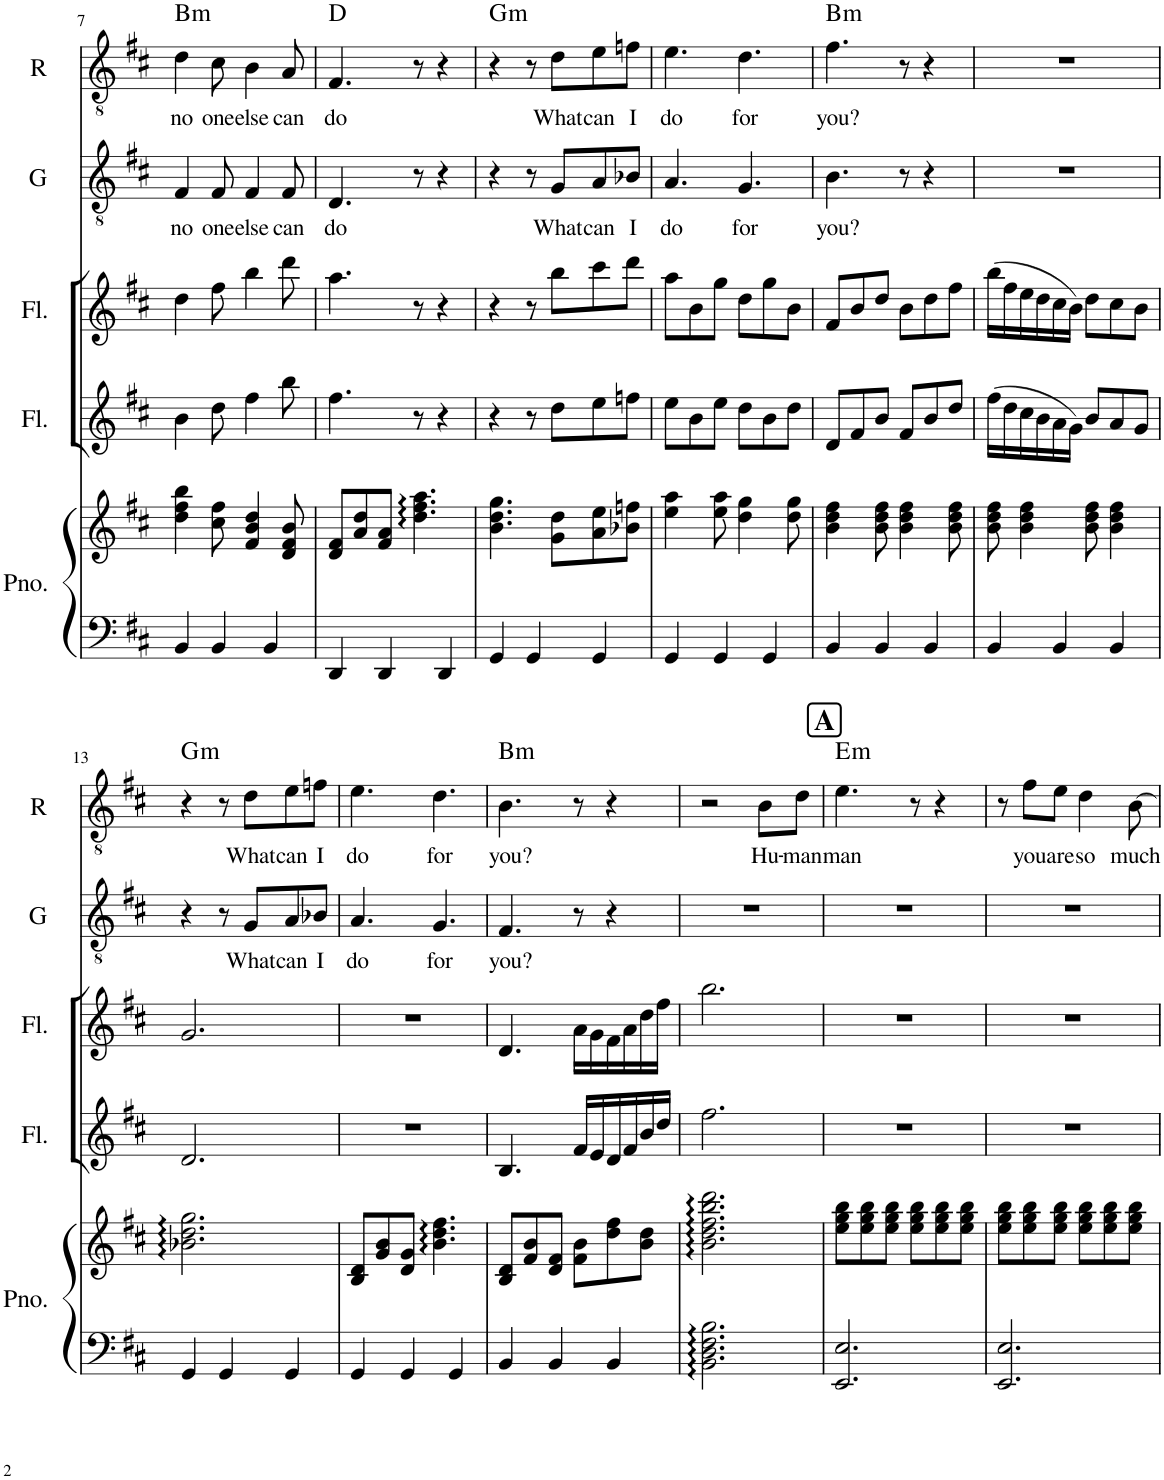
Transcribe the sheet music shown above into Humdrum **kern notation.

**kern	**kern	**kern	**kern	**kern	**text	**kern	**text	**harte
*part5	*part5	*part4	*part3	*part2	*part2	*part1	*part1	*part1
*staff6	*staff5	*staff4	*staff3	*staff2	*staff2	*staff1	*staff1	*
*I"Piano	*	*I"Flute	*I"Flute	*I"Greg	*	*I"Rose	*	*
*I'Pno.	*	*I'Fl.	*I'Fl.	*I'G	*	*I'R	*	*
!!LO:PB:g=z
*clefF4	*clefG2	*clefG2	*clefG2	*clefGv2	*	*clefGv2	*	*
*k[f#c#]	*k[f#c#]	*k[f#c#]	*k[f#c#]	*k[f#c#]	*	*k[f#c#]	*	*
*M6/8	*M6/8	*M6/8	*M6/8	*M6/8	*	*M6/8	*	*
=7	=7	=7	=7	=7	=7	=7	=7	=7
!	!	!	!	!	!LO:LY:b	!	!LO:LY:b	!LO:H:kt=m
4BB/	4dd\ 4ff#\ 4bb\	4b\	4dd\	4F#/	no	4d\	no	B:min
!	!	!	!	!	!LO:LY:b	!	!LO:LY:b	!
4BB/	8cc#\ 8ff#\	8dd\	8ff#\	8F#/	one	8c#\	one	.
!	!	!	!	!	!LO:LY:b	!	!LO:LY:b	!
.	4f#/ 4b/ 4dd/	4ff#\	4bb\	4F#/	else	4B\	else	.
4BB/	.	.	.	.	.	.	.	.
!	!	!	!	!	!LO:LY:b	!	!LO:LY:b	!
.	8d/ 8f#/ 8b/	8bb\	8ddd\	8F#/	can	8A/	can	.
=8	=8	=8	=8	=8	=8	=8	=8	=8
!	!	!	!	!	!LO:LY:b	!	!LO:LY:b	!
4DD/	8d/ 8f#/L	4.ff#\	4.aa\	4.D/	do	4.F#/	do	D:maj
.	8a/ 8dd/	.	.	.	.	.	.	.
4DD/	8f#/ 8a/J	.	.	.	.	.	.	.
.	4.dd\ 4.ff#\ 4.aa\	8r	8r	8r	.	8r	.	.
4DD/	.	4r	4r	4r	.	4r	.	.
=9	=9	=9	=9	=9	=9	=9	=9	=9
!	!	!	!	!	!	!	!	!LO:H:kt=m
4GG/	4.b\ 4.dd\ 4.gg\	4r	4r	4r	.	4r	.	G:min
4GG/	.	8r	8r	8r	.	8r	.	.
!	!	!	!	!	!LO:LY:b	!	!LO:LY:b	!
.	8g\ 8dd\L	8dd\L	8bb\L	8G/L	What	8d\L	What	.
!	!	!	!	!	!LO:LY:b	!	!LO:LY:b	!
4GG/	8a\ 8ee\	8ee\	8ccc#\	8A/	can	8e\	can	.
!	!	!	!	!	!LO:LY:b	!	!LO:LY:b	!
.	8b-X\ 8ffn\J	8ffn\J	8ddd\J	8B-X/J	I	8fn\J	I	.
=10	=10	=10	=10	=10	=10	=10	=10	=10
!	!	!	!	!	!LO:LY:b	!	!LO:LY:b	!
4GG/	4ee\ 4aa\	8ee\L	8aa\L	4.A/	do	4.e\	do	.
.	.	8b\	8b\	.	.	.	.	.
4GG/	8ee\ 8aa\	8ee\J	8gg\J	.	.	.	.	.
!	!	!	!	!	!LO:LY:b	!	!LO:LY:b	!
.	4dd\ 4gg\	8dd\L	8dd\L	4.G/	for	4.d\	for	.
4GG/	.	8b\	8gg\	.	.	.	.	.
.	8dd\ 8gg\	8dd\J	8b\J	.	.	.	.	.
=11	=11	=11	=11	=11	=11	=11	=11	=11
!	!	!	!	!	!LO:LY:b	!	!LO:LY:b	!LO:H:kt=m
4BB/	4b\ 4dd\ 4ff#\	8d/L	8f#/L	4.B\	you?	4.f#\	you?	B:min
.	.	8f#/	8b/	.	.	.	.	.
4BB/	8b\ 8dd\ 8ff#\	8b/J	8dd/J	.	.	.	.	.
.	4b\ 4dd\ 4ff#\	8f#/L	8b\L	8r	.	8r	.	.
4BB/	.	8b/	8dd\	4r	.	4r	.	.
.	8b\ 8dd\ 8ff#\	8dd/J	8ff#\J	.	.	.	.	.
=12	=12	=12	=12	=12	=12	=12	=12	=12
4BB/	8b\ 8dd\ 8ff#\	(16ff#\LL	(16bb\LL	2.r	.	2.r	.	.
.	.	16dd\	16ff#\	.	.	.	.	.
.	4b\ 4dd\ 4ff#\	16cc#\	16ee\	.	.	.	.	.
.	.	16b\	16dd\	.	.	.	.	.
4BB/	.	16a\	16cc#\	.	.	.	.	.
.	.	16g\JJ)	16b\JJ)	.	.	.	.	.
.	8b\ 8dd\ 8ff#\	8b/L	8dd\L	.	.	.	.	.
4BB/	4b\ 4dd\ 4ff#\	8a/	8cc#\	.	.	.	.	.
.	.	8g/J	8b\J	.	.	.	.	.
!!LO:LB:g=z
=13	=13	=13	=13	=13	=13	=13	=13	=13
!	!	!	!	!	!	!	!	!LO:H:kt=m
4GG/	2.b-X\ 2.dd\ 2.gg\	2.d/	2.g/	4r	.	4r	.	G:min
4GG/	.	.	.	8r	.	8r	.	.
!	!	!	!	!	!LO:LY:b	!	!LO:LY:b	!
.	.	.	.	8G/L	What	8d\L	What	.
!	!	!	!	!	!LO:LY:b	!	!LO:LY:b	!
4GG/	.	.	.	8A/	can	8e\	can	.
!	!	!	!	!	!LO:LY:b	!	!LO:LY:b	!
.	.	.	.	8B-X/J	I	8fn\J	I	.
=14	=14	=14	=14	=14	=14	=14	=14	=14
!	!	!	!	!	!LO:LY:b	!	!LO:LY:b	!
4GG/	8B/ 8d/L	2.r	2.r	4.A/	do	4.e\	do	.
.	8g/ 8b/	.	.	.	.	.	.	.
4GG/	8d/ 8g/J	.	.	.	.	.	.	.
!	!	!	!	!	!LO:LY:b	!	!LO:LY:b	!
.	4.b\ 4.dd\ 4.ff#\	.	.	4.G/	for	4.d\	for	.
4GG/	.	.	.	.	.	.	.	.
=15	=15	=15	=15	=15	=15	=15	=15	=15
!	!	!	!	!	!LO:LY:b	!	!LO:LY:b	!LO:H:kt=m
4BB/	8B/ 8d/L	4.B/	4.d/	4.F#/	you?	4.B\	you?	B:min
.	8f#/ 8b/	.	.	.	.	.	.	.
4BB/	8d/ 8f#/J	.	.	.	.	.	.	.
.	8f#\ 8b\L	16f#/LL	16a\LL	8r	.	8r	.	.
.	.	16e/	16g\	.	.	.	.	.
4BB/	8dd\ 8ff#\	16d/	16f#\	4r	.	4r	.	.
.	.	16f#/	16a\	.	.	.	.	.
.	8b\ 8dd\J	16b/	16dd\	.	.	.	.	.
.	.	16dd/JJ	16ff#\JJ	.	.	.	.	.
=16	=16	=16	=16	=16	=16	=16	=16	=16
2.BB\ 2.D\ 2.F#\ 2.B\	2.b\ 2.dd\ 2.ff#\ 2.bb\ 2.ddd\	2.ff#\	2.bb\	2.r	.	2r	.	.
!	!	!	!	!	!	!	!LO:LY:b	!
.	.	.	.	.	.	8B\L	Hu-	.
!	!	!	!	!	!	!	!LO:LY:b	!
.	.	.	.	.	.	8d\J	-man	.
!!LO:REH:place=s1:a:B:cj:fs=14:t=A
=17	=17	=17	=17	=17	=17	=17	=17	=17
!	!	!	!	!	!	!	!LO:LY:b	!LO:H:kt=m
2.EE/ 2.E/	8ee\ 8gg\ 8bb\L	2.r	2.r	2.r	.	4.e\	man	E:min
.	8ee\ 8gg\ 8bb\	.	.	.	.	.	.	.
.	8ee\ 8gg\ 8bb\J	.	.	.	.	.	.	.
.	8ee\ 8gg\ 8bb\L	.	.	.	.	8r	.	.
.	8ee\ 8gg\ 8bb\	.	.	.	.	4r	.	.
.	8ee\ 8gg\ 8bb\J	.	.	.	.	.	.	.
=18	=18	=18	=18	=18	=18	=18	=18	=18
2.EE/ 2.E/	8ee\ 8gg\ 8bb\L	2.r	2.r	2.r	.	8r	.	.
!	!	!	!	!	!	!	!LO:LY:b	!
.	8ee\ 8gg\ 8bb\	.	.	.	.	8f#\L	you	.
!	!	!	!	!	!	!	!LO:LY:b	!
.	8ee\ 8gg\ 8bb\J	.	.	.	.	8e\J	are	.
!	!	!	!	!	!	!	!LO:LY:b	!
.	8ee\ 8gg\ 8bb\L	.	.	.	.	4d\	so	.
.	8ee\ 8gg\ 8bb\	.	.	.	.	.	.	.
!	!	!	!	!	!	!	!LO:LY:b	!
.	8ee\ 8gg\ 8bb\J	.	.	.	.	[8B\	much	.
=	=	=	=	=	=	=	=	=
*-	*-	*-	*-	*-	*-	*-	*-	*-
